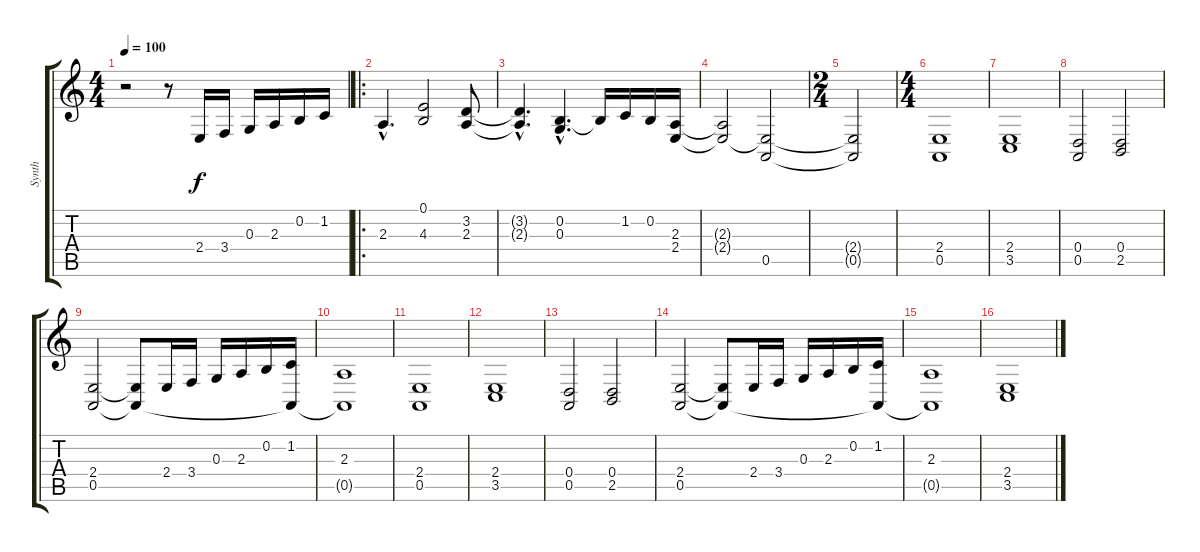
\track ("Synth" "Synth") {instrument lead2sawtooth}
\staff {score tabs}
\tuning (E4 B3 G3 D3 A2 E2) {hide}
\ts (4 4)
\tempo 100
\clef g2
\ks c
r.2{dy f instrument lead2sawtooth} r.8 2.4.16 3.4.16 0.3.16 2.3.16 0.2.16 1.2.16 |
\ro
2.3{hac}.4{d} (0.1 4.3).2 (3.2 2.3).8 |
(3.2{hac t} 2.3{hac t}).4{d} (0.2{hac} 0.3{hac}).4{d} 0.2{t}.16 1.2.16 0.2.16 (2.3 2.4).16 |
(2.3{t} 2.4{t}).2 (2.4{t} 0.5).2 |
\ts (2 4)
(2.4{t} 0.5{t}).2 |
\ts (4 4)
(2.4 0.5).1 |
(2.4 3.5).1 |
(0.4 0.5).2 (0.4 2.5).2 |
(2.4 0.5).2 (2.4{t} 0.5{t}).8 2.4.16 3.4.16 0.3.16 2.3.16 0.2.16 (1.2 0.5{t}).16 |
(2.3 0.5{t}).1 |
(2.4 0.5).1 |
(2.4 3.5).1 |
(0.4 0.5).2 (0.4 2.5).2 |
(2.4 0.5).2 (2.4{t} 0.5{t}).8 2.4.16 3.4.16 0.3.16 2.3.16 0.2.16 (1.2 0.5{t}).16 |
(2.3 0.5{t}).1 |
(2.4 3.5).1
